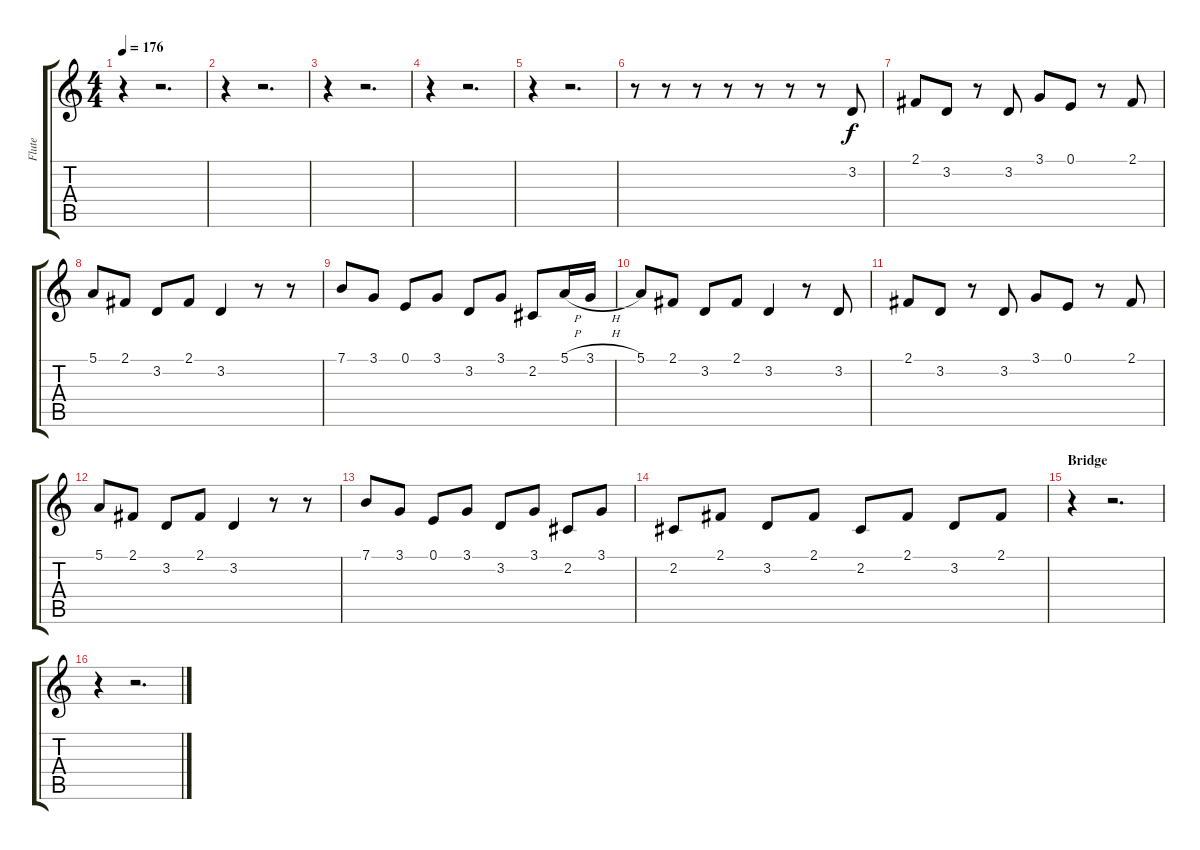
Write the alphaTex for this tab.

\track ("Flute" "Flute") {instrument flute}
\staff {score tabs}
\tuning (E4 B3 G3 D3 A2 E2) {hide}
\ts (4 4)
\tempo 176
\clef g2
\ks c
r.4{dy f} r.2{d} |
r.4 r.2{d} |
r.4 r.2{d} |
r.4 r.2{d} |
r.4 r.2{d} |
r.8 r.8 r.8 r.8 r.8 r.8 r.8 3.2.8 |
2.1.8 3.2.8 r.8 3.2.8 3.1.8 0.1.8 r.8 2.1.8 |
5.1.8 2.1.8 3.2.8 2.1.8 3.2.4 r.8 r.8 |
7.1.8 3.1.8 0.1.8 3.1.8 3.2.8 3.1.8 2.2.8 5.1{h}.16 3.1{h}.16 |
5.1.8 2.1.8 3.2.8 2.1.8 3.2.4 r.8 3.2.8 |
2.1.8 3.2.8 r.8 3.2.8 3.1.8 0.1.8 r.8 2.1.8 |
5.1.8 2.1.8 3.2.8 2.1.8 3.2.4 r.8 r.8 |
7.1.8 3.1.8 0.1.8 3.1.8 3.2.8 3.1.8 2.2.8 3.1.8 |
2.2.8 2.1.8 3.2.8 2.1.8 2.2.8 2.1.8 3.2.8 2.1.8 |
\section ("" "Bridge")
r.4 r.2{d} |
r.4 r.2{d}
